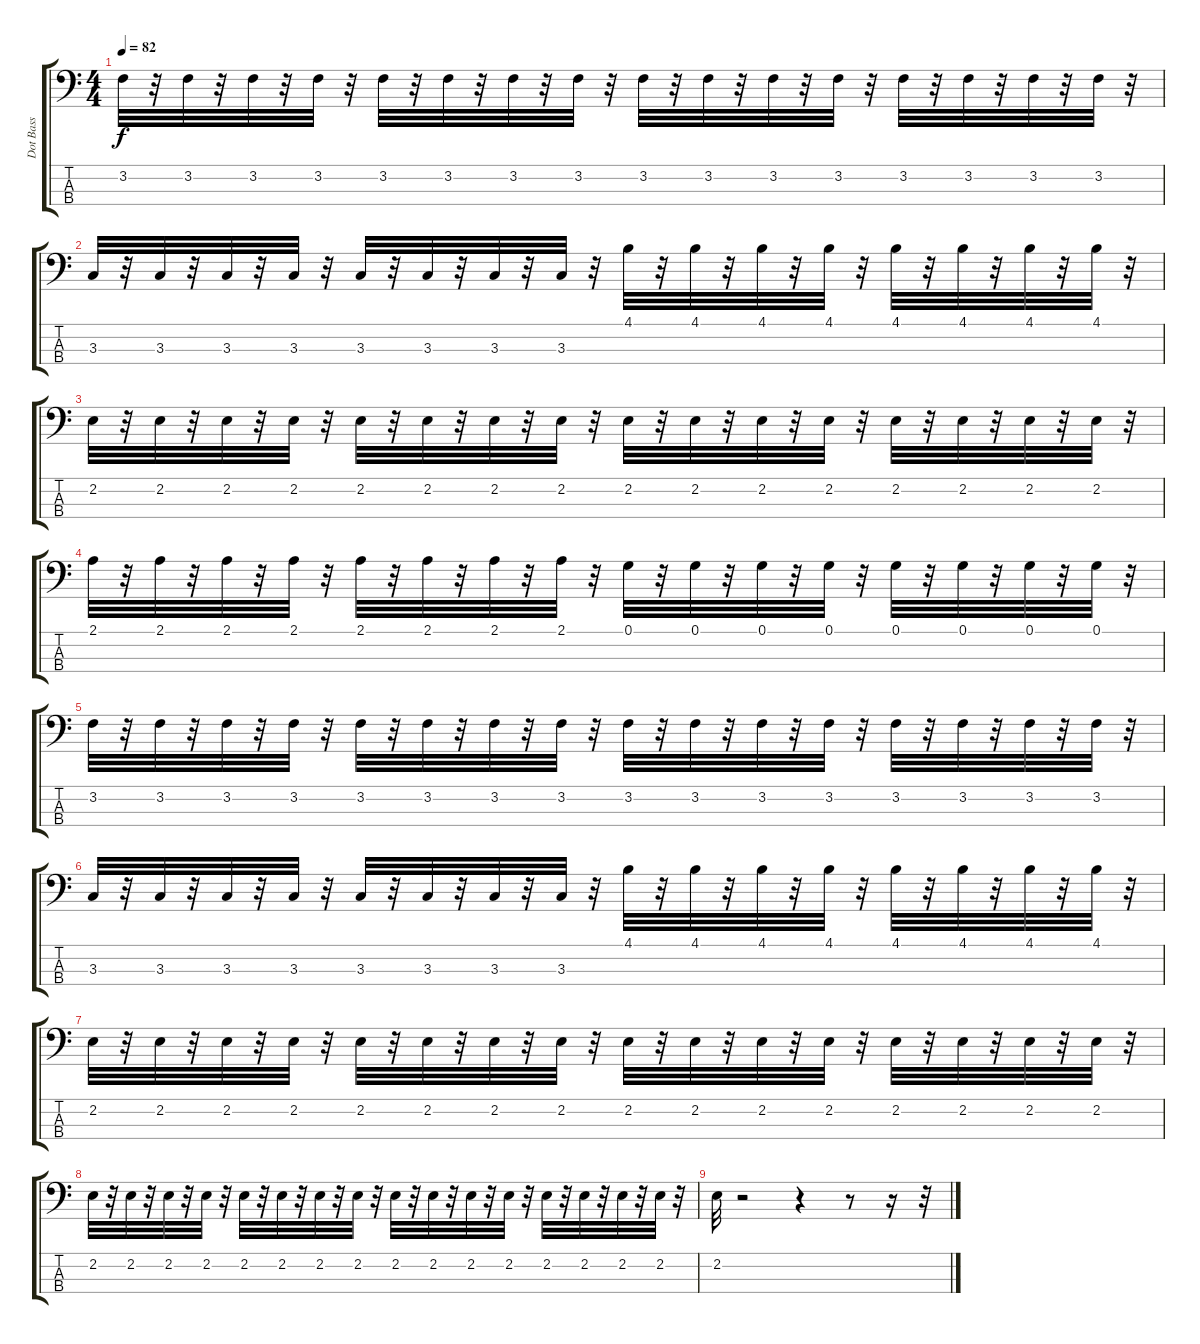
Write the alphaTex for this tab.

\track ("Dot Bass" "Dot Bass") {instrument electricbasspick}
\staff {score tabs}
\tuning (G2 D2 A1 E1) {hide}
\ts (4 4)
\tempo 82
\clef f4
\ks c
3.2.32{dy f} r.32 3.2.32 r.32 3.2.32 r.32 3.2.32 r.32 3.2.32 r.32 3.2.32 r.32 3.2.32 r.32 3.2.32 r.32 3.2.32 r.32 3.2.32 r.32 3.2.32 r.32 3.2.32 r.32 3.2.32 r.32 3.2.32 r.32 3.2.32 r.32 3.2.32 r.32 |
3.3.32 r.32 3.3.32 r.32 3.3.32 r.32 3.3.32 r.32 3.3.32 r.32 3.3.32 r.32 3.3.32 r.32 3.3.32 r.32 4.1.32 r.32 4.1.32 r.32 4.1.32 r.32 4.1.32 r.32 4.1.32 r.32 4.1.32 r.32 4.1.32 r.32 4.1.32 r.32 |
2.2.32 r.32 2.2.32 r.32 2.2.32 r.32 2.2.32 r.32 2.2.32 r.32 2.2.32 r.32 2.2.32 r.32 2.2.32 r.32 2.2.32 r.32 2.2.32 r.32 2.2.32 r.32 2.2.32 r.32 2.2.32 r.32 2.2.32 r.32 2.2.32 r.32 2.2.32 r.32 |
2.1.32 r.32 2.1.32 r.32 2.1.32 r.32 2.1.32 r.32 2.1.32 r.32 2.1.32 r.32 2.1.32 r.32 2.1.32 r.32 0.1.32 r.32 0.1.32 r.32 0.1.32 r.32 0.1.32 r.32 0.1.32 r.32 0.1.32 r.32 0.1.32 r.32 0.1.32 r.32 |
3.2.32 r.32 3.2.32 r.32 3.2.32 r.32 3.2.32 r.32 3.2.32 r.32 3.2.32 r.32 3.2.32 r.32 3.2.32 r.32 3.2.32 r.32 3.2.32 r.32 3.2.32 r.32 3.2.32 r.32 3.2.32 r.32 3.2.32 r.32 3.2.32 r.32 3.2.32 r.32 |
3.3.32 r.32 3.3.32 r.32 3.3.32 r.32 3.3.32 r.32 3.3.32 r.32 3.3.32 r.32 3.3.32 r.32 3.3.32 r.32 4.1.32 r.32 4.1.32 r.32 4.1.32 r.32 4.1.32 r.32 4.1.32 r.32 4.1.32 r.32 4.1.32 r.32 4.1.32 r.32 |
2.2.32 r.32 2.2.32 r.32 2.2.32 r.32 2.2.32 r.32 2.2.32 r.32 2.2.32 r.32 2.2.32 r.32 2.2.32 r.32 2.2.32 r.32 2.2.32 r.32 2.2.32 r.32 2.2.32 r.32 2.2.32 r.32 2.2.32 r.32 2.2.32 r.32 2.2.32 r.32 |
2.2.32 r.32 2.2.32 r.32 2.2.32 r.32 2.2.32 r.32 2.2.32 r.32 2.2.32 r.32 2.2.32 r.32 2.2.32 r.32 2.2.32 r.32 2.2.32 r.32 2.2.32 r.32 2.2.32 r.32 2.2.32 r.32 2.2.32 r.32 2.2.32 r.32 2.2.32 r.32 |
2.2.32 r.2 r.4 r.8 r.16 r.32
